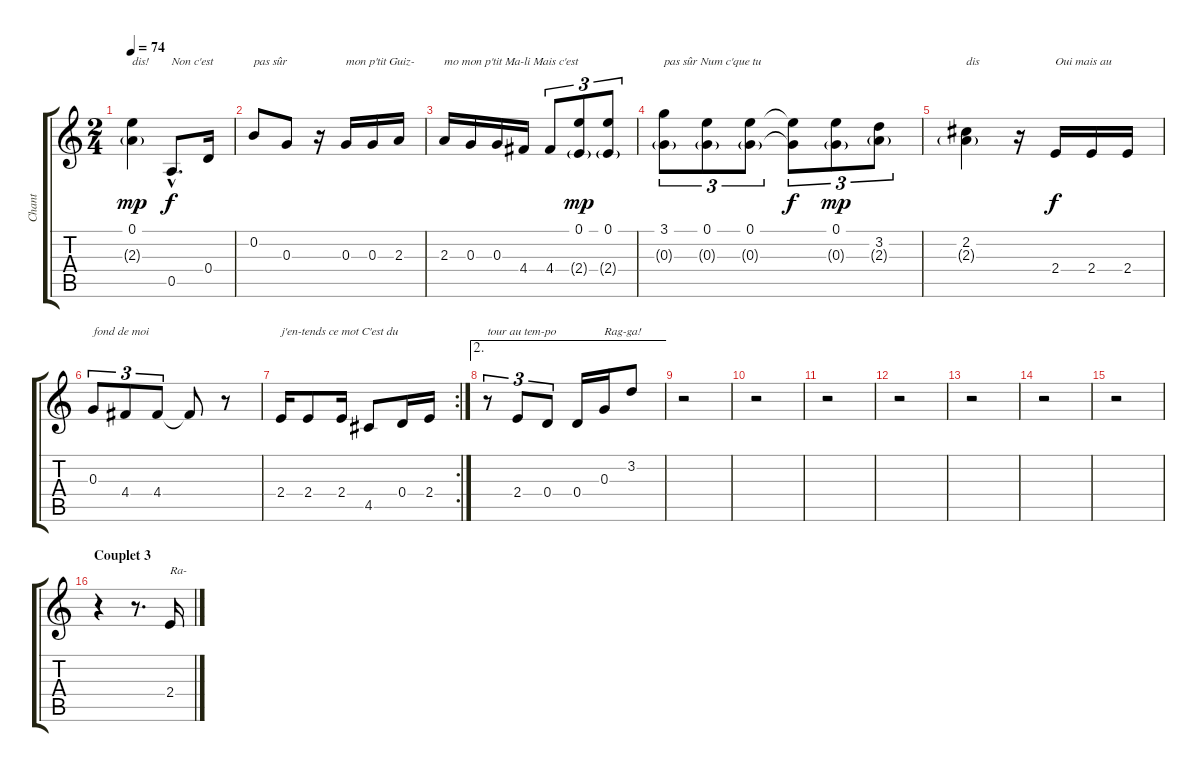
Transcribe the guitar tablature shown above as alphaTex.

\track ("Chant" "Chant") {instrument electricguitarjazz}
\staff {score tabs}
\tuning (E4 B3 G3 D3 A2 E2) {hide}
\ts (2 4)
\tempo 74
\clef g2
\ks c
(0.1 2.3{g}).4{txt "dis!" dy mp} 0.5{hac}.8{d txt "Non c'est" dy f} 0.4.16 |
0.2.8{txt "pas sûr"} 0.3.8 r.16 0.3.16{txt "mon p'tit Guiz-"} 0.3.16 2.3.16 |
2.3.16{txt "mo mon p'tit Ma-li Mais c'est"} 0.3.16 0.3.16 4.4.16 4.4.8{tu (3 2)} (0.1 2.4{g}).8{tu (3 2) dy mp} (0.1 2.4{g}).8{tu (3 2)} |
(3.1 0.3{g}).8{tu (3 2) txt "pas sûr Num c'que tu"} (0.1 0.3{g}).8{tu (3 2)} (0.1 0.3{g}).8{tu (3 2)} (0.1{t} 0.3{t}).8{tu (3 2) dy f} (0.1 0.3{g}).8{tu (3 2) dy mp} (3.2 2.3{g}).8{tu (3 2)} |
(2.2 2.3{g}).4{txt "dis"} r.16 2.4.16{txt "Oui mais au" dy f} 2.4.16 2.4.16 |
0.3.8{tu (3 2) txt "fond de moi"} 4.4.8{tu (3 2)} 4.4.8{tu (3 2)} 4.4{t}.8 r.8 |
\rc 2
2.4.16{txt "j'en-tends ce mot C'est du"} 2.4.8 2.4.16 4.5.8 0.4.16 2.4.16 |
\ae 2
r.8{tu (3 2) txt "tour au tem-po"} 2.4.8{tu (3 2)} 0.4.8{tu (3 2)} 0.4.16 0.3.16{txt "Rag-ga!"} 3.2.8 |
r.2 |
r.2 |
r.2 |
r.2 |
r.2 |
r.2 |
r.2 |
\section ("" "Couplet 3")
r.4 r.8{d} 2.4.16{txt "Ra-"}
